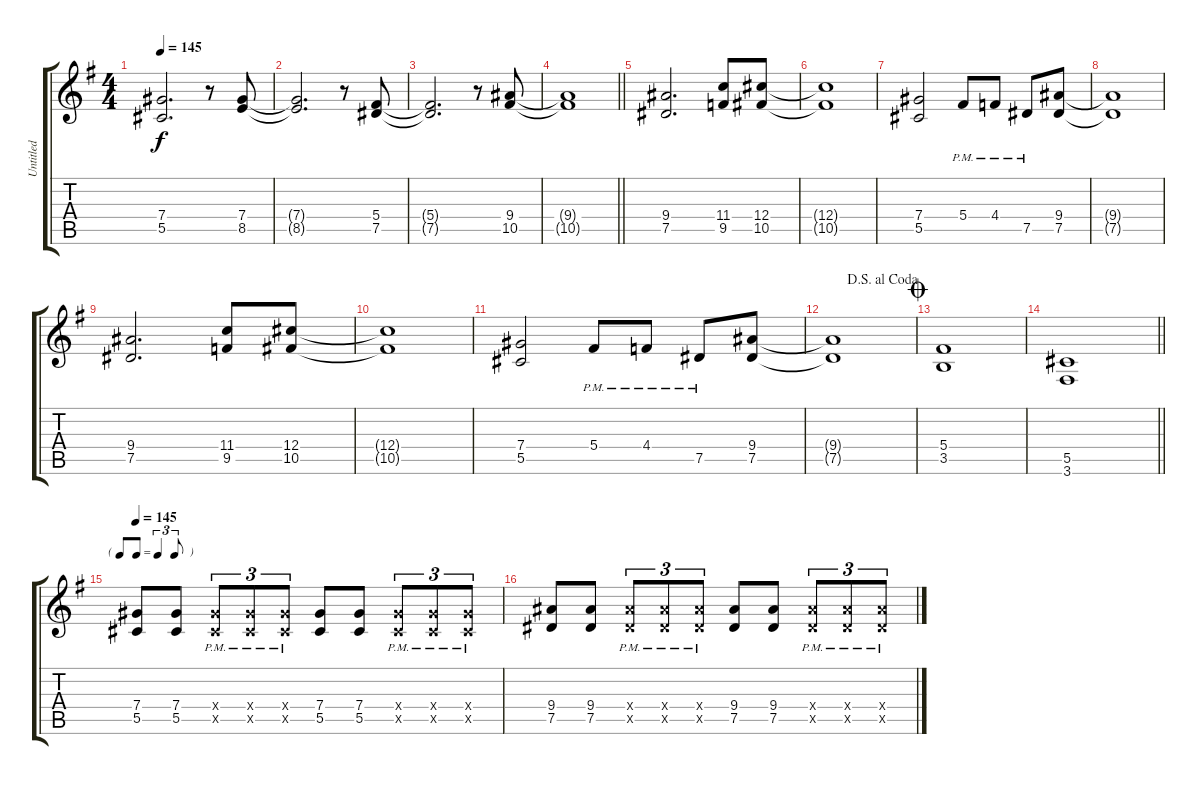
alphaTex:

\track ("Untitled" "Untitled") {instrument overdrivenguitar}
\staff {score tabs}
\tuning (Eb4 Bb3 Gb3 Db3 Ab2 Eb2) {hide}
\ts (4 4)
\tempo 145
\clef g2
\ks g
(7.4 5.5).2{d dy f} r.8 (7.4 8.5).8 |
(7.4{t} 8.5{t}).2{d} r.8 (5.4 7.5).8 |
(5.4{t} 7.5{t}).2{d} r.8 (9.4 10.5).8 |
\barLineRight lightlight
(9.4{t} 10.5{t}).1 |
(9.4 7.5).2{d} (11.4 9.5).8 (12.4 10.5).8 |
(12.4{t} 10.5{t}).1 |
(7.4 5.5).2 5.4{pm}.8 4.4{pm}.8 7.5{pm}.8 (9.4 7.5).8 |
(9.4{t} 7.5{t}).1 |
(9.4 7.5).2{d} (11.4 9.5).8 (12.4 10.5).8 |
(12.4{t} 10.5{t}).1 |
(7.4 5.5).2 5.4{pm}.8 4.4{pm}.8 7.5{pm}.8 (9.4 7.5).8 |
\jump dalsegnoalcoda
(9.4{t} 7.5{t}).1 |
\jump coda
(5.4 3.5).1 |
\barLineRight lightlight
(5.5 3.6).1 |
\tf triplet8th
\tempo 145
(7.4 5.5).8 (7.4 5.5).8 (7.4{pm x} 5.5{pm x}).8{tu (3 2)} (7.4{pm x} 5.5{pm x}).8{tu (3 2)} (7.4{pm x} 5.5{pm x}).8{tu (3 2)} (7.4 5.5).8 (7.4 5.5).8 (7.4{pm x} 5.5{pm x}).8{tu (3 2)} (7.4{pm x} 5.5{pm x}).8{tu (3 2)} (7.4{pm x} 5.5{pm x}).8{tu (3 2)} |
(9.4 7.5).8 (9.4 7.5).8 (9.4{pm x} 7.5{pm x}).8{tu (3 2)} (9.4{pm x} 7.5{pm x}).8{tu (3 2)} (9.4{pm x} 7.5{pm x}).8{tu (3 2)} (9.4 7.5).8 (9.4 7.5).8 (9.4{pm x} 7.5{pm x}).8{tu (3 2)} (9.4{pm x} 7.5{pm x}).8{tu (3 2)} (9.4{pm x} 7.5{pm x}).8{tu (3 2)}
